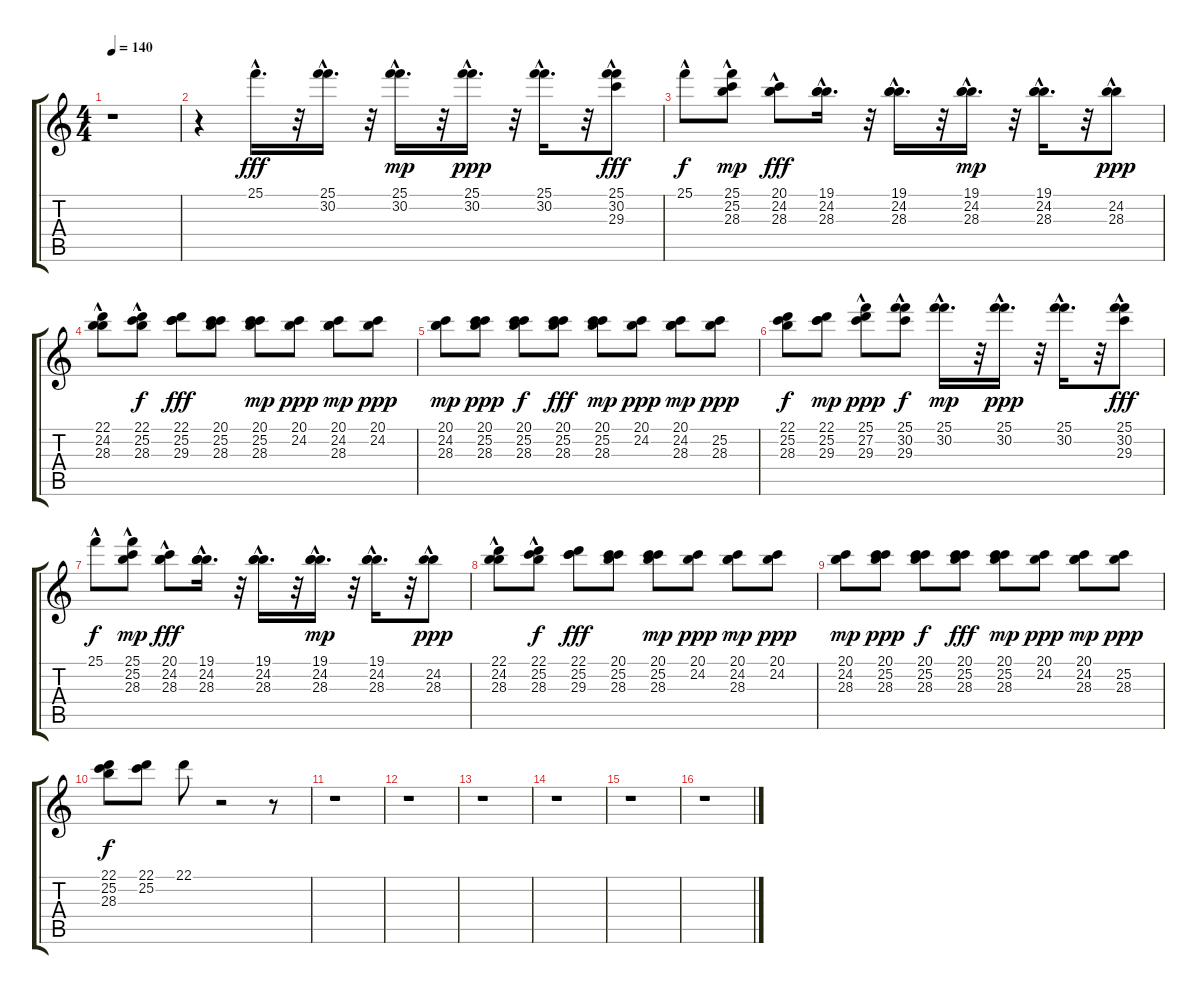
\track "" {instrument vibraphone}
\staff {score tabs}
\tuning (E4 B3 G3 D3 A2 E2) {hide}
\ts (4 4)
\tempo 140
\clef g2
\ks c
r.1{dy fff} |
r.4 25.1{hac}.16{d} r.32 (25.1{hac} 30.2{hac}).16{d} r.32 (25.1{hac} 30.2{hac}).16{d dy mp} r.32 (25.1{hac} 30.2{hac}).16{d dy ppp} r.32 (25.1{hac} 30.2{hac}).16{d} r.32 (25.1{hac} 30.2{hac} 29.3).8{dy fff} |
25.1{hac}.8{dy f} (25.1{hac} 25.2 28.3).8{dy mp} (20.1 24.2{hac} 28.3{hac}).8{dy fff} (19.1{hac} 24.2{hac} 28.3{hac}).16{d} r.32 (19.1{hac} 24.2{hac} 28.3{hac}).16{d} r.32 (19.1{hac} 24.2{hac} 28.3{hac}).16{d dy mp} r.32 (19.1{hac} 24.2{hac} 28.3{hac}).16{d} r.32 (24.2{hac} 28.3{hac}).8{dy ppp} |
(22.1{hac} 24.2{hac} 28.3{hac}).8 (22.1 25.2 28.3{hac}).8{dy f} (22.1 25.2 29.3).8{dy fff} (20.1 25.2 28.3).8 (20.1 25.2 28.3).8{dy mp} (20.1 24.2).8{dy ppp} (20.1 24.2 28.3).8{dy mp} (20.1 24.2).8{dy ppp} |
(20.1 24.2 28.3).8{dy mp} (20.1 25.2 28.3).8{dy ppp} (20.1 25.2 28.3).8{dy f} (20.1 25.2 28.3).8{dy fff} (20.1 25.2 28.3).8{dy mp} (20.1 24.2).8{dy ppp} (20.1 24.2 28.3).8{dy mp} (25.2 28.3).8{dy ppp} |
(22.1 25.2 28.3).8{dy f} (22.1 25.2 29.3).8{dy mp} (25.1{hac} 27.2 29.3).8{dy ppp} (25.1{hac} 30.2{hac} 29.3).8{dy f} (25.1{hac} 30.2{hac}).16{d dy mp} r.32 (25.1{hac} 30.2{hac}).16{d dy ppp} r.32 (25.1{hac} 30.2{hac}).16{d} r.32 (25.1{hac} 30.2{hac} 29.3).8{dy fff} |
25.1{hac}.8{dy f} (25.1{hac} 25.2 28.3).8{dy mp} (20.1 24.2{hac} 28.3{hac}).8{dy fff} (19.1{hac} 24.2{hac} 28.3{hac}).16{d} r.32 (19.1{hac} 24.2{hac} 28.3{hac}).16{d} r.32 (19.1{hac} 24.2{hac} 28.3{hac}).16{d dy mp} r.32 (19.1{hac} 24.2{hac} 28.3{hac}).16{d} r.32 (24.2{hac} 28.3{hac}).8{dy ppp} |
(22.1{hac} 24.2{hac} 28.3{hac}).8 (22.1 25.2 28.3{hac}).8{dy f} (22.1 25.2 29.3).8{dy fff} (20.1 25.2 28.3).8 (20.1 25.2 28.3).8{dy mp} (20.1 24.2).8{dy ppp} (20.1 24.2 28.3).8{dy mp} (20.1 24.2).8{dy ppp} |
(20.1 24.2 28.3).8{dy mp} (20.1 25.2 28.3).8{dy ppp} (20.1 25.2 28.3).8{dy f} (20.1 25.2 28.3).8{dy fff} (20.1 25.2 28.3).8{dy mp} (20.1 24.2).8{dy ppp} (20.1 24.2 28.3).8{dy mp} (25.2 28.3).8{dy ppp} |
(22.1 25.2 28.3).8{dy f} (22.1 25.2).8 22.1.8 r.2 r.8 |
r.1 |
r.1 |
r.1 |
r.1 |
r.1 |
r.1
